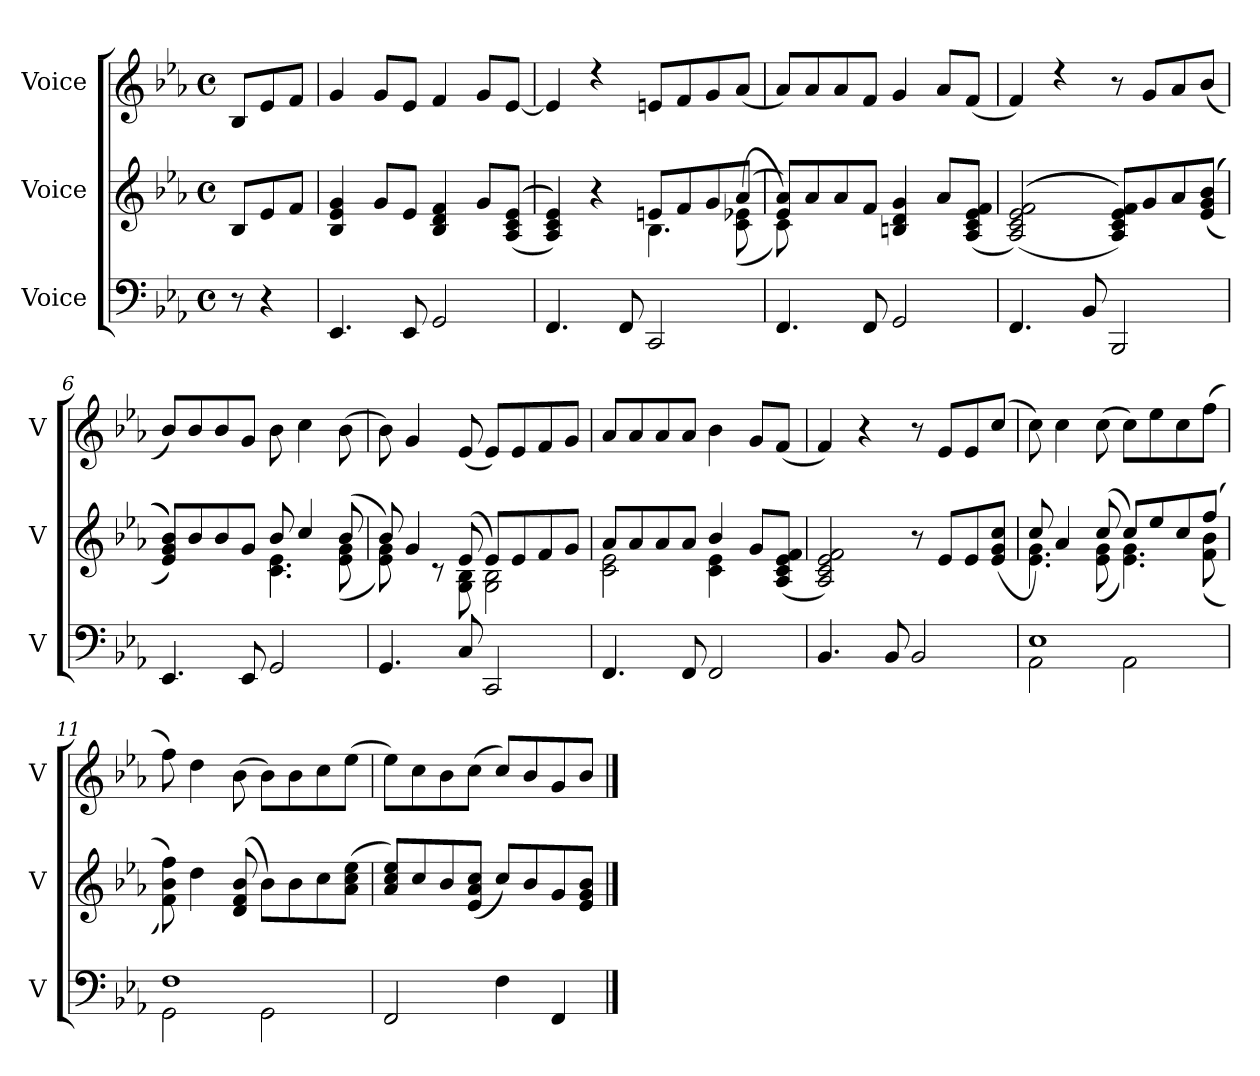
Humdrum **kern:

**kern	**kern	**kern
*part3	*part2	*part1
*staff3	*staff2	*staff1
*I"Voice	*I"Voice	*I"Voice
*I'V	*I'V	*I'V
*clefF4	*clefG2	*clefG2
*k[b-e-a-]	*k[b-e-a-]	*k[b-e-a-]
*M4/4	*M4/4	*M4/4
*met(c)	*met(c)	*met(c)
=1	=1	=1
8r	8B-/L	8B-/L
4r	8e-/	8e-/
.	8f/J	8f/J
=2	=2	=2
4.EE-/	4B-/ 4e-/ 4g/	4g/
.	8g/L	8g/L
8EE-/	8e-/J	8e-/J
2GG/	4B-/ 4d/ 4f/	4f/
.	8g/L	8g/L
.	(<(<(<8A-/ 8c/ 8e-/J	[8e-/J
!!LO:LB:g=z
=3	=3	=3
*	*^	*
4.FF/	4A-/ 4c/ 4e-/)))	2ryy	4e-/]
.	4r	.	4rdd
8FF/	.	.	.
2CC/	8en/L	4.B-\	8en/L
.	8f/	.	8f/
.	8g/	.	8g/
.	(>8a-/J	(<(<8c\ 8e-X\	(<8a-/J
=4	=4	=4	=4
4.FF/	8e-/ 8a-/L)	8c\))	8a-/L)
.	8a-/	2..ryy	8a-/
.	8a-/	.	8a-/
8FF/	8f/J	.	8f/J
2GG/	4Bn/ 4d/ 4g/	.	4g/
.	8a-/L	.	8a-/L
.	(<8A-/ 8c/ 8e-/ 8f/J	.	(<8f/J
*	*v	*v	*
!!LO:LB:g=z
=5	=5	=5
4.FF/	(<(<(<2A-/ 2c/ 2e-/ 2f/)	4f/)
.	.	4rdd
8BB-/	.	.
2BBB-/	8A-/ 8c/ 8e-/ 8f/L)))	8r
.	8g/	8g/L
.	8a-/	8a-/
.	(<(<(<8e-/ 8g/ 8b-/J	(<8b-/J
=6	=6	=6
*	*^	*
4.EE-/	8e-/ 8g/ 8b-/L)))	2ryy	8b-/L)
.	8b-/	.	8b-/
.	8b-/	.	8b-/
8EE-/	8g/J	.	8g/J
2GG/	8b-/	4.c\ 4.e-\	8b-\
.	4cc/	.	4cc\
.	(>8b-/	(<8e-\ 8g\	(>8b-\
!!LO:LB:g=z
=7	=7	=7	=7
4.GG/	8b-/)	8e-\ 8g\)	8b-\)
.	4g/	8ryy	4g/
.	.	8r	.
8C/	(>8e-/	8G\ 8B-\	(<8e-/
2CC/	8e-/L)	2G\ 2B-\	8e-/L)
.	8e-/	.	8e-/
.	8f/	.	8f/
.	8g/J	.	8g/J
=8	=8	=8	=8
4.FF/	8a-/L	2c\ 2e-\	8a-/L
.	8a-/	.	8a-/
.	8a-/	.	8a-/
8FF/	8a-/J	.	8a-/J
2FF/	4b-/	4c\ 4e-\	4b-\
.	8g/L	4ryy	8g/L
.	(<8A-/ 8c/ 8e-/ 8f/J	.	(<8f/J
*	*v	*v	*
=9	=9	=9
4.BB-/	2A-/ 2c/ 2e-/ 2f/)	4f/)
.	.	4r
8BB-/	.	.
2BB-/	8r	8r
.	8e-/L	8e-/L
.	8e-/	8e-/
.	(<8e-/ 8g/ 8cc/J	(<8cc/J
!!LO:LB:g=z
=10	=10	=10
*^	*^	*
1E-	2AA-\	8cc/)	4.e-\ 4.g\	8cc\)
.	.	4a-/	.	4cc\
.	.	(>8cc/	(<8e-\ 8g\	(>8cc\
.	2AA-\	8cc/L)	4.e-\ 4.g\)	8cc\L)
.	.	8ee-/	.	8ee-\
.	.	8cc/	.	8cc\
.	.	(>8ff/J	(<8f\ 8b-\	(>8ff\J
*	*	*v	*v	*
=11	=11	=11	=11
1F	2GG\	8f\ 8b-\ 8ff\))	8ff\)
.	.	4dd\	4dd\
.	.	(>8d/ 8f/ 8b-/	(>8b-\
.	2GG\	8b-\L)	8b-\L)
.	.	8b-\	8b-\
.	.	8cc\	8cc\
.	.	(>8a-\ 8cc\ 8ee-\J	(>8ee-\J
*v	*v	*	*
=12	=12	=12
2FF/	8a-/ 8cc/ 8ee-/L)	8ee-\L)
.	8cc/	8cc\
.	8b-/	8b-\
.	(<8e-/ 8a-/ 8cc/J	(>8cc\J
4F\	8cc/L)	8cc/L)
.	8b-/	8b-/
4FF/	8g/	8g/
.	8e-/ 8g/ 8b-/J	8b-/J
==	==	==
*-	*-	*-
